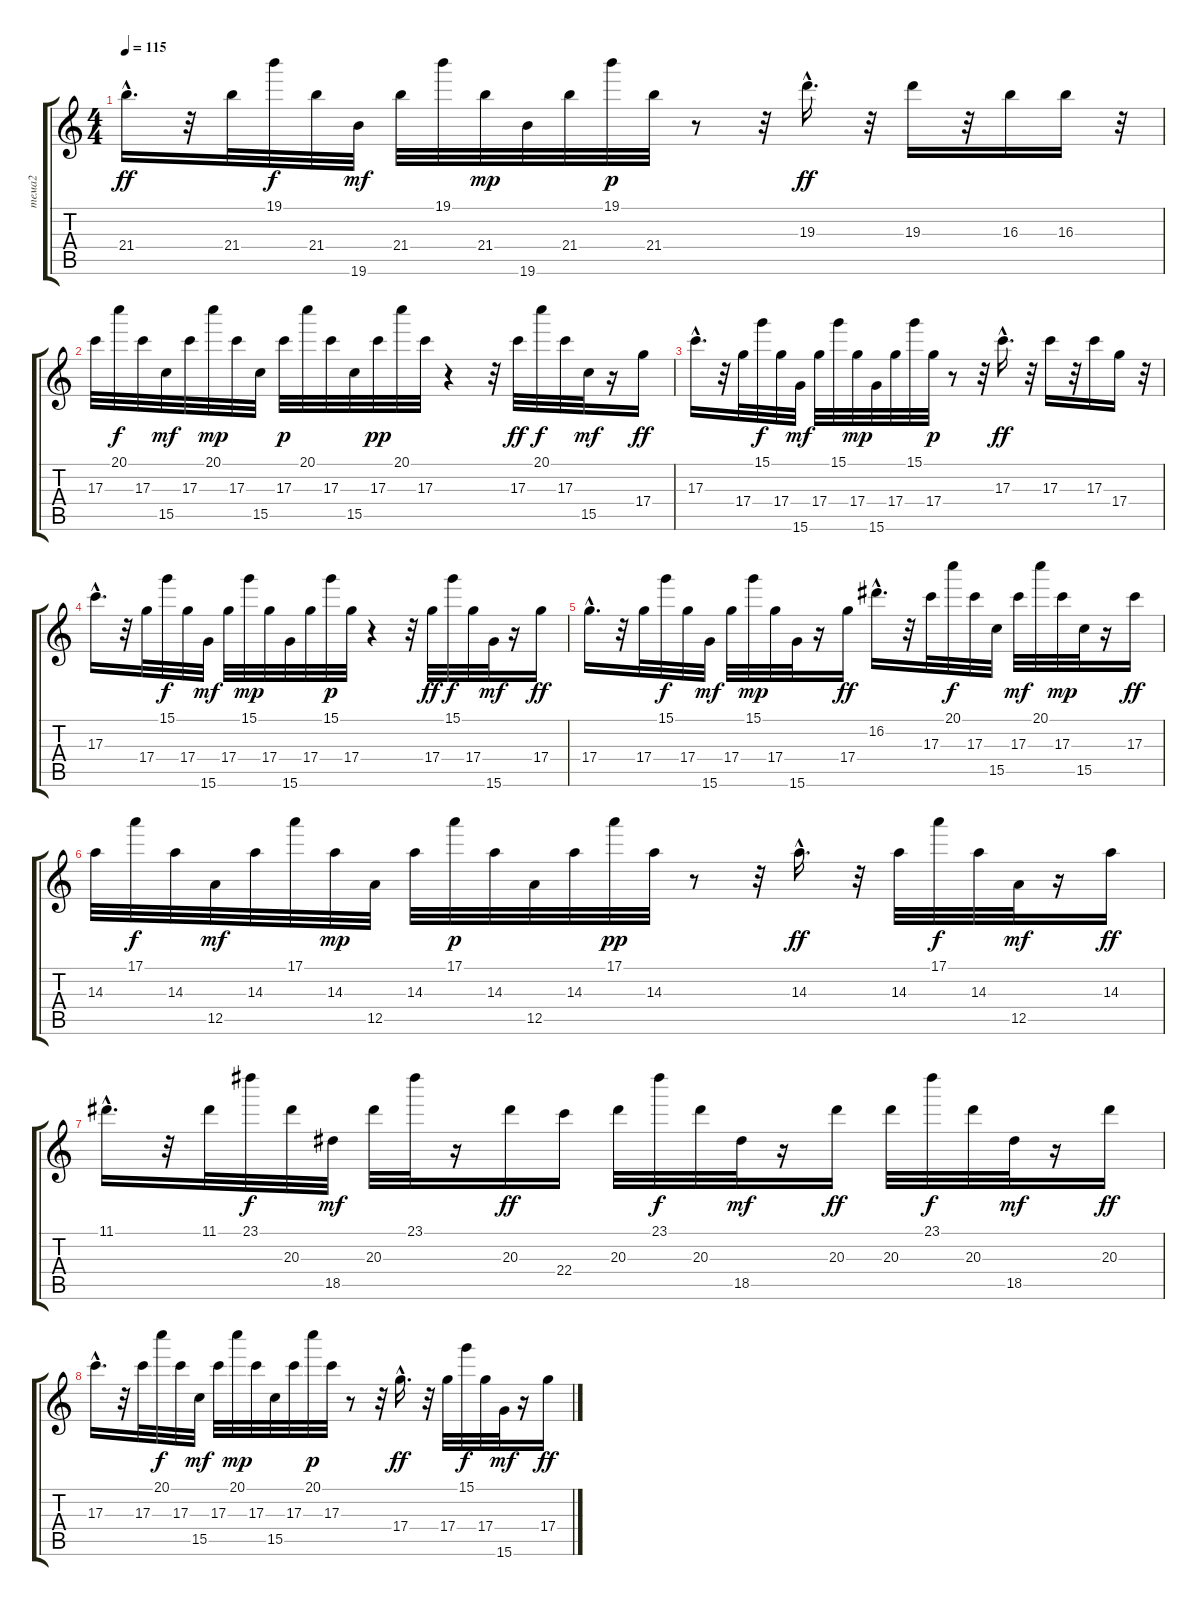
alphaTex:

\track ("тема2" "тема2") {instrument overdrivenguitar}
\staff {score tabs}
\tuning (E4 B3 G3 D3 A2 E2) {hide}
\ts (4 4)
\tempo 115
\clef g2
\ks c
21.4{hac}.16{d dy ff} r.32 21.4.32 19.1.32{dy f} 21.4.32 19.6.32{dy mf} 21.4.32 19.1.32 21.4.32{dy mp} 19.6.32 21.4.32 19.1.32{dy p} 21.4.32 r.8 r.32 19.3{hac}.16{d dy ff} r.32 19.3.16 r.32 16.3.16 16.3.16 r.32 |
17.3.32 20.1.32{dy f} 17.3.32 15.5.32{dy mf} 17.3.32 20.1.32{dy mp} 17.3.32 15.5.32 17.3.32{dy p} 20.1.32 17.3.32 15.5.32 17.3.32{dy pp} 20.1.32 17.3.32 r.4 r.32 17.3.32{dy ff} 20.1.32{dy f} 17.3.32 15.5.32{dy mf} r.16 17.4.16{dy ff} |
17.3{hac}.16{d} r.32 17.4.32 15.1.32{dy f} 17.4.32 15.6.32{dy mf} 17.4.32 15.1.32 17.4.32{dy mp} 15.6.32 17.4.32 15.1.32 17.4.32{dy p} r.8 r.32 17.3{hac}.16{d dy ff balance 0} r.32 17.3.16 r.32 17.3.16 17.4.16 r.32 |
17.3{hac}.16{d} r.32 17.4.32 15.1.32{dy f} 17.4.32 15.6.32{dy mf} 17.4.32 15.1.32{dy mp} 17.4.32 15.6.32 17.4.32 15.1.32{dy p} 17.4.32 r.4 r.32 17.4.32{dy ff} 15.1.32{dy f} 17.4.32 15.6.32{dy mf} r.16 17.4.16{dy ff} |
17.4{hac}.16{d} r.32 17.4.32 15.1.32{dy f balance 9} 17.4.32{balance 8} 15.6.32{dy mf} 17.4.32 15.1.32{dy mp} 17.4.32 15.6.32 r.16 17.4.16{dy ff} 16.2{hac}.16{d} r.32 17.3.32 20.1.32{dy f} 17.3.32 15.5.32 17.3.32{dy mf} 20.1.32 17.3.32{dy mp} 15.5.32 r.16 17.3.16{dy ff} |
14.3.32 17.1.32{dy f} 14.3.32 12.5.32{dy mf} 14.3.32 17.1.32 14.3.32{dy mp} 12.5.32 14.3.32 17.1.32{dy p} 14.3.32 12.5.32 14.3.32 17.1.32{dy pp} 14.3.32 r.8 r.32 14.3{hac}.16{d dy ff} r.32 14.3.32 17.1.32{dy f} 14.3.32 12.5.32{dy mf} r.16 14.3.16{dy ff} |
11.1{hac}.16{d} r.32 11.1.32 23.1.32{dy f} 20.3.32 18.5.32{dy mf} 20.3.32 23.1.32 r.16 20.3.16{dy ff} 22.4.16 20.3.32 23.1.32{dy f} 20.3.32 18.5.32{dy mf} r.16 20.3.16{dy ff} 20.3.32 23.1.32{dy f} 20.3.32 18.5.32{dy mf} r.16 20.3.16{dy ff} |
17.3{hac}.16{d} r.32 17.3.32 20.1.32{dy f} 17.3.32 15.5.32{dy mf} 17.3.32 20.1.32{dy mp} 17.3.32 15.5.32 17.3.32 20.1.32{dy p} 17.3.32 r.8 r.32 17.4{hac}.16{d dy ff} r.32 17.4.32 15.1.32{dy f} 17.4.32 15.6.32{dy mf} r.16 17.4.16{dy ff}
